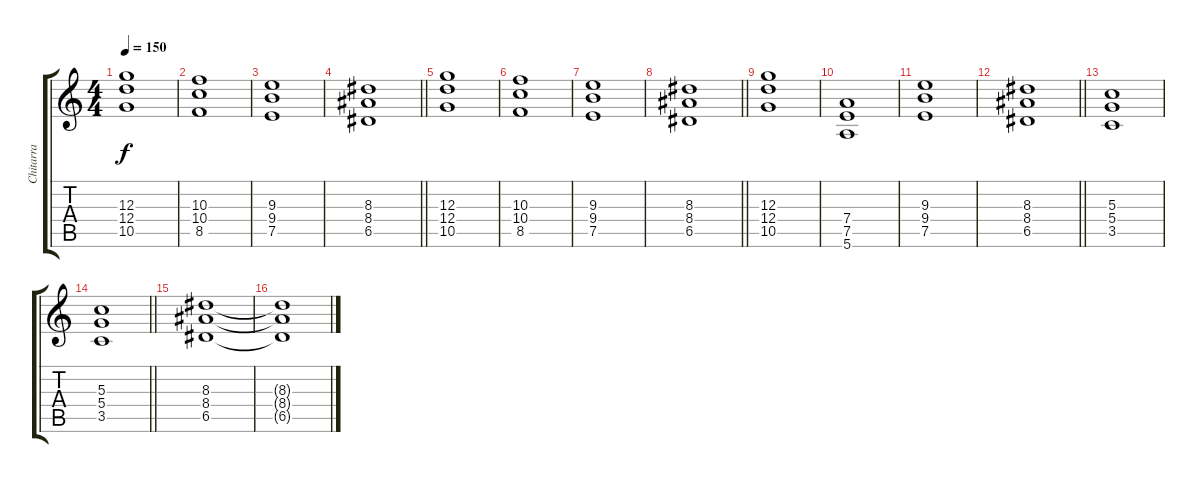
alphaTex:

\track ("Chitarra" "Chitarra") {instrument overdrivenguitar}
\staff {score tabs}
\tuning (E4 B3 G3 D3 A2 E2) {hide}
\ts (4 4)
\tempo 150
\clef g2
\ks c
(12.3 12.4 10.5).1{dy f} |
(10.3 10.4 8.5).1 |
(9.3 9.4 7.5).1 |
\barLineRight lightlight
(8.3 8.4 6.5).1 |
(12.3 12.4 10.5).1 |
(10.3 10.4 8.5).1 |
(9.3 9.4 7.5).1 |
\barLineRight lightlight
(8.3 8.4 6.5).1 |
(12.3 12.4 10.5).1 |
(7.4 7.5 5.6).1 |
(9.3 9.4 7.5).1 |
\barLineRight lightlight
(8.3 8.4 6.5).1 |
(5.3 5.4 3.5).1 |
\barLineRight lightlight
(5.3 5.4 3.5).1 |
(8.3 8.4 6.5).1 |
(8.3{t} 8.4{t} 6.5{t}).1
